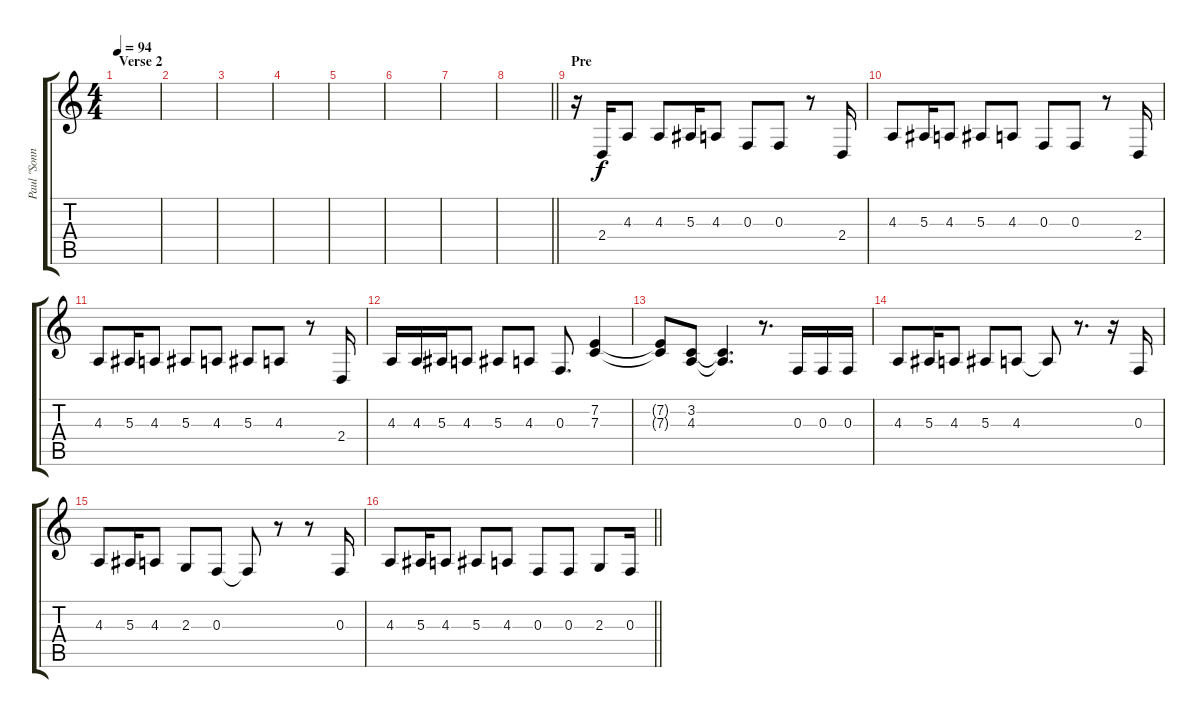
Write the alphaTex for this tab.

\track ("Paul \"Sonny\" Sandoval" "Paul \"Sonn") {instrument bassoon}
\staff {score tabs}
\tuning (D4 A3 F3 C3 G2 C2) {hide}
\ts (4 4)
\section ("" "Verse 2")
\tempo 94
\clef g2
\ks c
|
|
|
|
|
|
|
\barLineRight lightlight
|
\section ("" "Pre")
r.16 2.4.16 4.3.8 4.3.8 5.3.16 4.3.8 0.3.8 0.3.8 r.8 2.4.16 |
4.3.8 5.3.16 4.3.8 5.3.8 4.3.8 0.3.8 0.3.8 r.8 2.4.16 |
4.3.8 5.3.16 4.3.8 5.3.8 4.3.8 5.3.8 4.3.8 r.8 2.4.16 |
4.3.16 4.3.16 5.3.16 4.3.8 5.3.8 4.3.8 0.3.8{d} (7.2 7.3).4 |
(7.2{t} 7.3{t}).8 (3.2 4.3).8 (3.2{t} 4.3{t}).4{d} r.8{d} 0.3.16 0.3.16 0.3.16 |
4.3.8 5.3.16 4.3.8 5.3.8 4.3.8 4.3{t}.8 r.8{d} r.16 0.3.16 |
4.3.8 5.3.16 4.3.8 2.3.8 0.3.8 0.3{t}.8 r.8 r.8 0.3.16 |
\barLineRight lightlight
4.3.8 5.3.16 4.3.8 5.3.8 4.3.8 0.3.8 0.3.8 2.3.8 0.3.16
